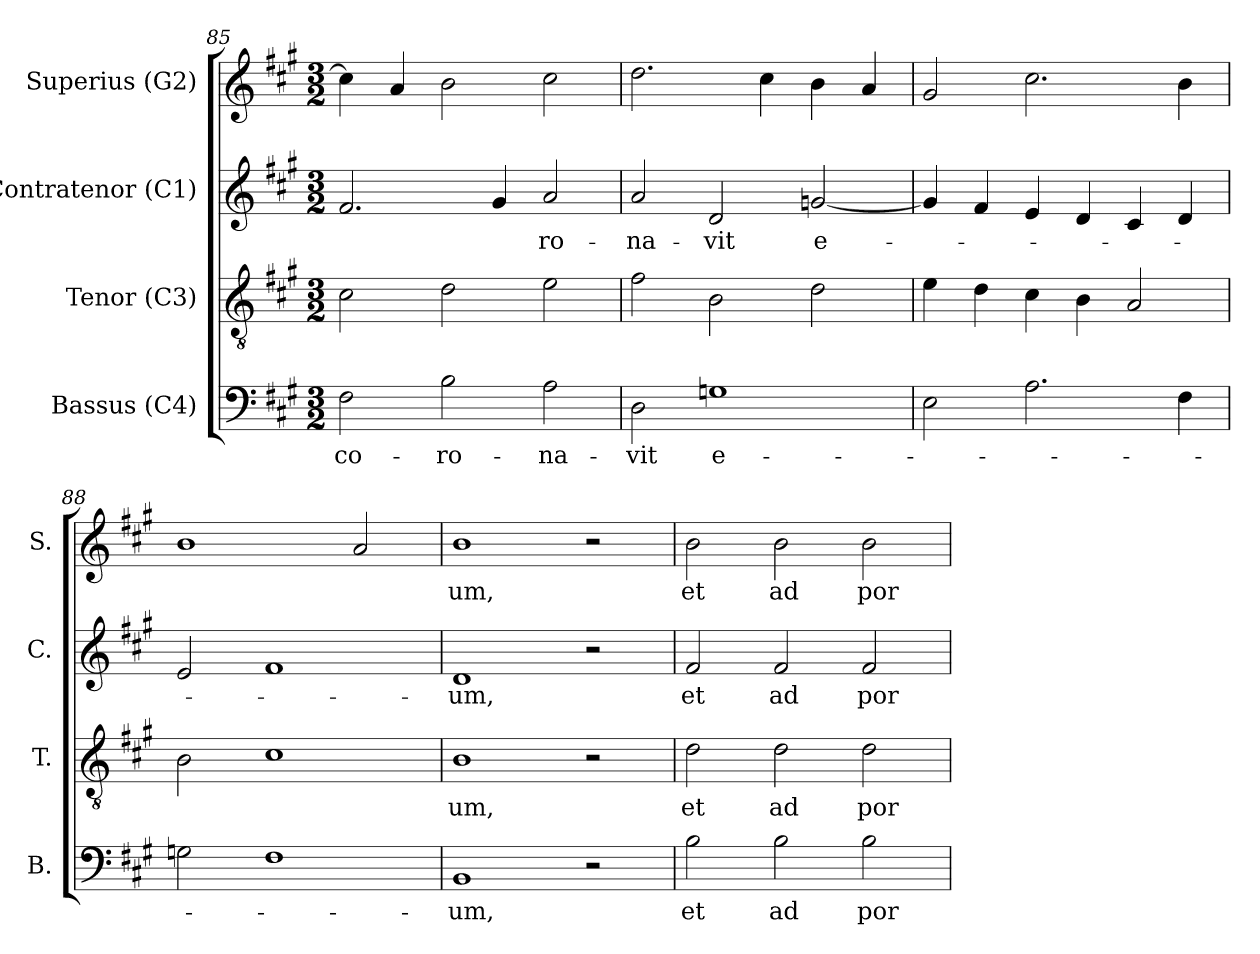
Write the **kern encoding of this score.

**kern	**text	**kern	**text	**kern	**text	**kern	**text
*part4	*part4	*part3	*part3	*part2	*part2	*part1	*part1
*staff4	*staff4	*staff3	*staff3	*staff2	*staff2	*staff1	*staff1
*I"Bassus (C4)	*	*I"Tenor (C3)	*	*I"Contratenor (C1)	*	*I"Superius (G2)	*
*I'B.	*	*I'T.	*	*I'C.	*	*I'S.	*
*clefF4	*	*clefGv2	*	*clefG2	*	*clefG2	*
*	*	*ITrd7c12	*	*ITrd7c12	*	*	*
*k[f#c#g#]	*	*k[f#c#g#]	*	*k[f#c#g#]	*	*k[f#c#g#]	*
*A:	*	*A:	*	*A:	*	*A:	*
*M3/2	*	*M3/2	*	*M3/2	*	*M3/2	*
=85	=85	=85	=85	=85	=85	=85	=85
!	!LO:LY:b:color=#000000	!	!	!	!	!	!
2F#i\	co-	2C#i\	.	2.F#i/	.	4cc#i\]	.
.	.	.	.	.	.	4ai/	.
!	!LO:LY:b:color=#000000	!	!	!	!	!	!
2Bi\	-ro-	2Di\	.	.	.	2bi\	.
.	.	.	.	4G#i/	.	.	.
!	!LO:LY:b:color=#000000	!	!	!	!	!	!
!	!	!	!	!	!LO:LY:b:color=#000000	!	!
2Ai\	-na-	2Ei\	.	2Ai/	-ro-	2cc#i\	.
!!LO:PB:g=z
=86	=86	=86	=86	=86	=86	=86	=86
!	!LO:LY:b:color=#000000	!	!	!	!	!	!
!	!	!	!	!	!LO:LY:b:color=#000000	!	!
2Di\	-vit	2F#i\	.	2Ai/	-na-	2.ddi\	.
!	!LO:LY:b:color=#000000	!	!	!	!	!	!
!	!	!	!	!	!LO:LY:b:color=#000000	!	!
1Gni	e-	2BBi\	.	2Di/	-vit	.	.
.	.	.	.	.	.	4cc#i\	.
!	!	!	!	!	!LO:LY:b:color=#000000	!	!
.	.	2Di\	.	[2Gni/	e-	4bi\	.
.	.	.	.	.	.	4ai/	.
=87	=87	=87	=87	=87	=87	=87	=87
2Ei\	.	4Ei\	.	4Gi/]	.	2g#i/	.
.	.	4Di\	.	4F#i/	.	.	.
2.Ai\	.	4C#i\	.	4Ei/	.	2.cc#i\	.
.	.	4BBi\	.	4Di/	.	.	.
.	.	2AAi/	.	4C#i/	.	.	.
4F#i\	.	.	.	4Di/	.	4bi\	.
=88	=88	=88	=88	=88	=88	=88	=88
2Gi\	.	2BBi\	.	2Ei/	.	1bi	.
1F#i	.	1C#i	.	1F#i	.	.	.
.	.	.	.	.	.	2ai/	.
=89	=89	=89	=89	=89	=89	=89	=89
!	!LO:LY:b:color=#000000	!	!	!	!	!	!
!	!	!	!LO:LY:b:color=#000000	!	!	!	!
!	!	!	!	!	!LO:LY:b:color=#000000	!	!
!	!	!	!	!	!	!	!LO:LY:b:color=#000000
1BBi	-um,	1BBi	-um,	1Di	-um,	1bi	-um,
2r	.	2r	.	2r	.	2r	.
=90	=90	=90	=90	=90	=90	=90	=90
!	!LO:LY:b:color=#000000	!	!	!	!	!	!
!	!	!	!LO:LY:b:color=#000000	!	!	!	!
!	!	!	!	!	!LO:LY:b:color=#000000	!	!
!	!	!	!	!	!	!	!LO:LY:b:color=#000000
2Bi\	et	2Di\	et	2F#i/	et	2bi\	et
!	!LO:LY:b:color=#000000	!	!	!	!	!	!
!	!	!	!LO:LY:b:color=#000000	!	!	!	!
!	!	!	!	!	!LO:LY:b:color=#000000	!	!
!	!	!	!	!	!	!	!LO:LY:b:color=#000000
2Bi\	ad	2Di\	ad	2F#i/	ad	2bi\	ad
!	!LO:LY:b:color=#000000	!	!	!	!	!	!
!	!	!	!LO:LY:b:color=#000000	!	!	!	!
!	!	!	!	!	!LO:LY:b:color=#000000	!	!
!	!	!	!	!	!	!	!LO:LY:b:color=#000000
2Bi\	por-	2Di\	por-	2F#i/	por-	2bi\	por-
=	=	=	=	=	=	=	=
*-	*-	*-	*-	*-	*-	*-	*-
